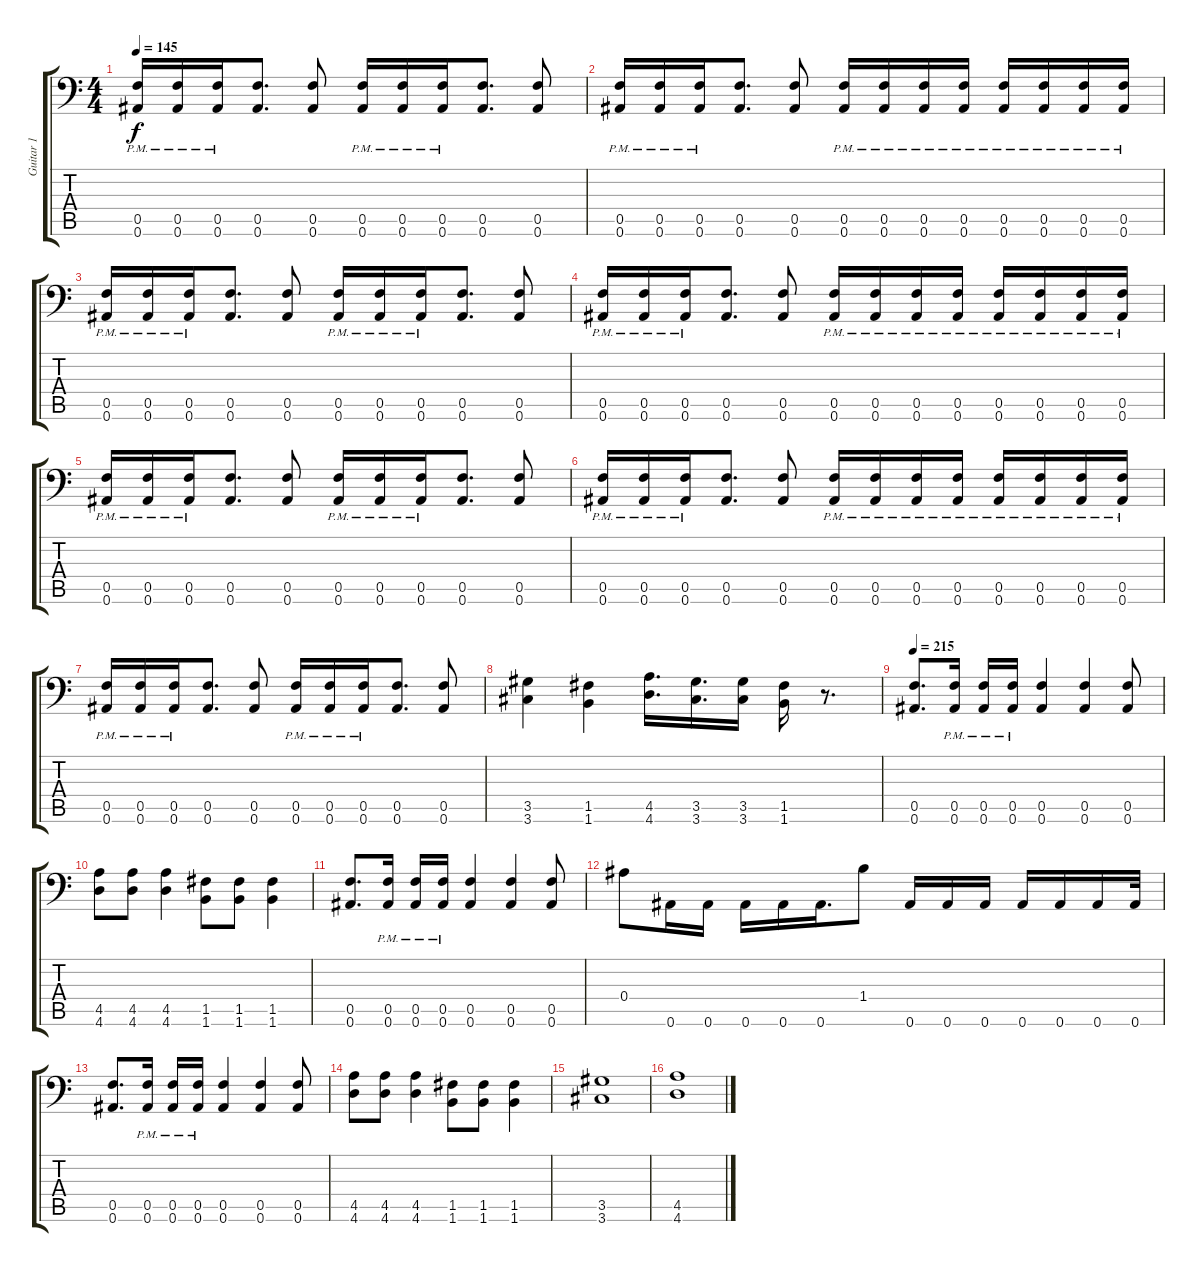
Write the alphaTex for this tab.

\track ("Guitar 1" "Guitar 1") {instrument distortionguitar}
\staff {score tabs}
\tuning (C4 G3 Eb3 Bb2 F2 Bb1) {hide}
\ts (4 4)
\tempo 145
\clef f4
\ks c
(0.5{pm} 0.6{pm}).16{dy f} (0.5{pm} 0.6{pm}).16 (0.5{pm} 0.6{pm}).16 (0.5 0.6).8{d} (0.5 0.6).8 (0.5{pm} 0.6{pm}).16 (0.5{pm} 0.6{pm}).16 (0.5{pm} 0.6{pm}).16 (0.5 0.6).8{d} (0.5 0.6).8 |
(0.5{pm} 0.6{pm}).16 (0.5{pm} 0.6{pm}).16 (0.5{pm} 0.6{pm}).16 (0.5 0.6).8{d} (0.5 0.6).8 (0.5{pm} 0.6{pm}).16 (0.5{pm} 0.6{pm}).16 (0.5{pm} 0.6{pm}).16 (0.5{pm} 0.6{pm}).16 (0.5{pm} 0.6{pm}).16 (0.5{pm} 0.6{pm}).16 (0.5{pm} 0.6{pm}).16 (0.5{pm} 0.6{pm}).16 |
(0.5{pm} 0.6{pm}).16 (0.5{pm} 0.6{pm}).16 (0.5{pm} 0.6{pm}).16 (0.5 0.6).8{d} (0.5 0.6).8 (0.5{pm} 0.6{pm}).16 (0.5{pm} 0.6{pm}).16 (0.5{pm} 0.6{pm}).16 (0.5 0.6).8{d} (0.5 0.6).8 |
(0.5{pm} 0.6{pm}).16 (0.5{pm} 0.6{pm}).16 (0.5{pm} 0.6{pm}).16 (0.5 0.6).8{d} (0.5 0.6).8 (0.5{pm} 0.6{pm}).16 (0.5{pm} 0.6{pm}).16 (0.5{pm} 0.6{pm}).16 (0.5{pm} 0.6{pm}).16 (0.5{pm} 0.6{pm}).16 (0.5{pm} 0.6{pm}).16 (0.5{pm} 0.6{pm}).16 (0.5{pm} 0.6{pm}).16 |
(0.5{pm} 0.6{pm}).16 (0.5{pm} 0.6{pm}).16 (0.5{pm} 0.6{pm}).16 (0.5 0.6).8{d} (0.5 0.6).8 (0.5{pm} 0.6{pm}).16 (0.5{pm} 0.6{pm}).16 (0.5{pm} 0.6{pm}).16 (0.5 0.6).8{d} (0.5 0.6).8 |
(0.5{pm} 0.6{pm}).16 (0.5{pm} 0.6{pm}).16 (0.5{pm} 0.6{pm}).16 (0.5 0.6).8{d} (0.5 0.6).8 (0.5{pm} 0.6{pm}).16 (0.5{pm} 0.6{pm}).16 (0.5{pm} 0.6{pm}).16 (0.5{pm} 0.6{pm}).16 (0.5{pm} 0.6{pm}).16 (0.5{pm} 0.6{pm}).16 (0.5{pm} 0.6{pm}).16 (0.5{pm} 0.6{pm}).16 |
(0.5{pm} 0.6{pm}).16 (0.5{pm} 0.6{pm}).16 (0.5{pm} 0.6{pm}).16 (0.5 0.6).8{d} (0.5 0.6).8 (0.5{pm} 0.6{pm}).16 (0.5{pm} 0.6{pm}).16 (0.5{pm} 0.6{pm}).16 (0.5 0.6).8{d} (0.5 0.6).8 |
(3.5 3.6).4 (1.5 1.6).4 (4.5 4.6).16{d} (3.5 3.6).16{d} (3.5 3.6).16 (1.5 1.6).16 r.8{d} |
\tempo 215
(0.5 0.6).8{d} (0.5{pm} 0.6{pm}).16 (0.5{pm} 0.6{pm}).16 (0.5{pm} 0.6{pm}).16 (0.5 0.6).4 (0.5 0.6).4 (0.5 0.6).8 |
(4.5 4.6).8 (4.5 4.6).8 (4.5 4.6).4 (1.5 1.6).8 (1.5 1.6).8 (1.5 1.6).4 |
(0.5 0.6).8{d} (0.5{pm} 0.6{pm}).16 (0.5{pm} 0.6{pm}).16 (0.5{pm} 0.6{pm}).16 (0.5 0.6).4 (0.5 0.6).4 (0.5 0.6).8 |
0.4.8 0.6.16 0.6.16 0.6.16 0.6.16 0.6.16{d} 1.4.8 0.6.16 0.6.16 0.6.16 0.6.16 0.6.16 0.6.16 0.6.32 |
(0.5 0.6).8{d} (0.5{pm} 0.6{pm}).16 (0.5{pm} 0.6{pm}).16 (0.5{pm} 0.6{pm}).16 (0.5 0.6).4 (0.5 0.6).4 (0.5 0.6).8 |
(4.5 4.6).8 (4.5 4.6).8 (4.5 4.6).4 (1.5 1.6).8 (1.5 1.6).8 (1.5 1.6).4 |
(3.5 3.6).1 |
(4.5 4.6).1
